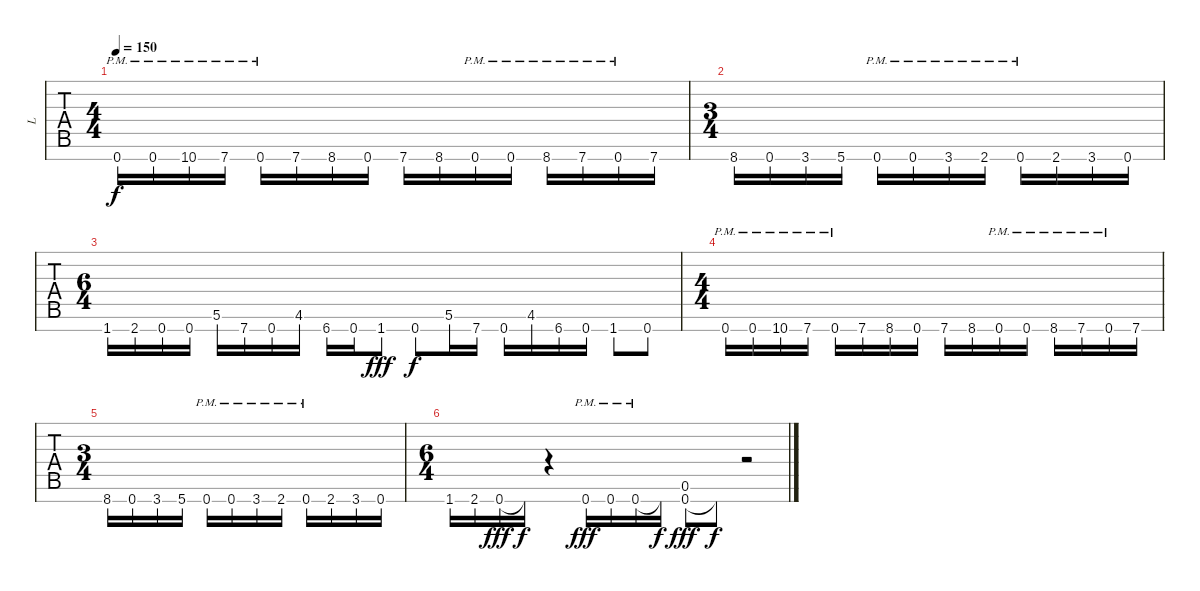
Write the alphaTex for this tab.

\track ("L" "L") {instrument distortionguitar}
\staff {tabs}
\tuning (E4 B3 G3 D3 A2 E2 A1) {hide}
\ts (4 4)
\tempo 150
\clef f4
\ks c
0.7{pm}.16{dy f} 0.7{pm}.16 10.7{pm}.16 7.7{pm}.16 0.7{pm}.16 7.7.16 8.7.16 0.7.16 7.7.16 8.7.16 0.7{pm}.16 0.7{pm}.16 8.7{pm}.16 7.7{pm}.16 0.7{pm}.16 7.7.16 |
\ts (3 4)
8.7.16 0.7.16 3.7.16 5.7.16 0.7{pm}.16 0.7{pm}.16 3.7{pm}.16 2.7{pm}.16 0.7{pm}.16 2.7.16 3.7.16 0.7.16 |
\ts (6 4)
1.7.16 2.7.16 0.7.16 0.7.16 5.6.16 7.7.16 0.7.16 4.6.16 6.7.16 0.7.16 1.7{hac}.8{dy fff} 0.7.8{dy f} 5.6.16 7.7.16 0.7.16 4.6.16 6.7.16 0.7.16 1.7.8 0.7.8 |
\ts (4 4)
0.7{pm}.16 0.7{pm}.16 10.7{pm}.16 7.7{pm}.16 0.7{pm}.16 7.7.16 8.7.16 0.7.16 7.7.16 8.7.16 0.7{pm}.16 0.7{pm}.16 8.7{pm}.16 7.7{pm}.16 0.7{pm}.16 7.7.16 |
\ts (3 4)
8.7.16 0.7.16 3.7.16 5.7.16 0.7{pm}.16 0.7{pm}.16 3.7{pm}.16 2.7{pm}.16 0.7{pm}.16 2.7.16 3.7.16 0.7.16 |
\ts (6 4)
1.7.16 2.7.16 0.7{hac}.16{dy fff} 0.7{t}.16{dy f} r.4 0.7{hac pm}.16{dy fff} 0.7{hac pm}.16 0.7{hac pm}.16 0.7{t}.16{dy f} (0.6{hac} 0.7{hac}).8{dy fff} 0.7{t}.8{dy f} r.2
